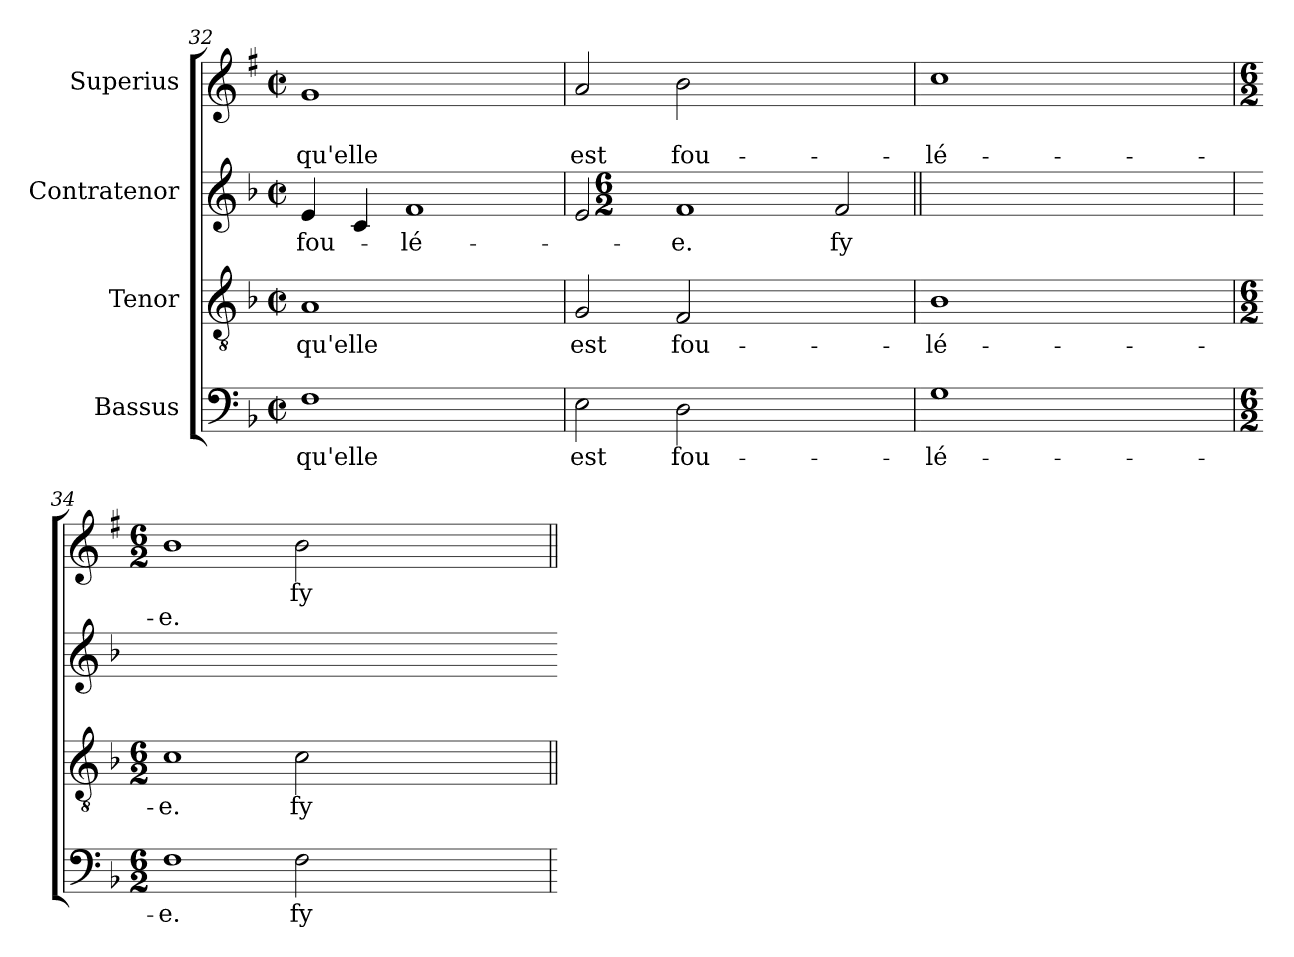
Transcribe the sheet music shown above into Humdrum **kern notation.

**kern	**text	**kern	**text	**kern	**text	**kern	**text	**text
*part4	*part4	*part3	*part3	*part2	*part2	*part1	*part1	*part1
*staff4	*staff4	*staff3	*staff3	*staff2	*staff2	*staff1	*staff1	*staff1
*I"Bassus	*	*I"Tenor	*	*I"Contratenor	*	*I"Superius	*	*
*clefF4	*	*clefGv2	*	*clefG2	*	*clefG2	*	*
*	*	*	*	*	*	*ITrd1c2	*	*
*k[b-]	*	*k[b-]	*	*k[b-]	*	*k[b-]	*	*
*F:	*	*F:	*	*F:	*	*F:	*	*
*M2/2	*	*M2/2	*	*M2/2	*	*M2/2	*	*
*met(c|)	*	*met(c|)	*	*met(c|)	*	*met(c|)	*	*
=32	=32	=32	=32	=32	=32	=32	=32	=32
!	!LO:LY:b	!	!LO:LY:b	!	!LO:LY:b	!	!	!LO:LY:b
1F	qu'elle	1A	qu'elle	4e	fou-	1f	.	qu'elle
.	.	.	.	4c	.	.	.	.
!	!	!	!	!	!LO:LY:b	!	!	!
.	.	.	.	1f	-lé-	.	.	.
2ryy	.	2ryy	.	.	.	2ryy	.	.
=33	=33	=33	=33	=33	=33	=33	=33	=33
!	!LO:LY:b	!	!LO:LY:b	!	!	!	!	!LO:LY:b
2E	est	2G	est	2e	.	2g	.	est
*	*	*	*	*M6/2	*	*	*	*
!	!LO:LY:b	!	!LO:LY:b	!	!LO:LY:b	!	!	!LO:LY:b
2D	fou-	2F	fou-	1f	-e.	2a	.	fou-
1ryy	.	1ryy	.	.	.	1ryy	.	.
!	!	!	!	!	!LO:LY:b	!	!	!
.	.	.	.	2f	fy-	.	.	.
=33A	=33A	=33A	=33A	=33A||	=33A	=33A	=33A	=33A
!	!LO:LY:b	!	!LO:LY:b	!	!	!	!	!LO:LY:b
1G	-lé-	1B-	-lé-	0.ryy	.	1b-	.	-lé-
0ryy	.	0ryy	.	.	.	0ryy	.	.
=34A	=34A	=34A	=34A	=34A	=34A	=34A	=34A	=34A
*M6/2	*	*M6/2	*	*	*	*M6/2	*	*
!	!LO:LY:b	!	!LO:LY:b	!	!	!	!	!LO:LY:b
1F	-e.	1c	-e.	0.ryy	.	1a	.	-e.
!	!LO:LY:b	!	!LO:LY:b	!	!	!	!LO:LY:b	!
2F	fy-	2c	fy-	.	.	2a	fy-	.
1.ryy	.	1.ryy	.	.	.	1.ryy	.	.
=	=||	=||	=||	=	=||	=||	=||	=||
*-	*-	*-	*-	*-	*-	*-	*-	*-
